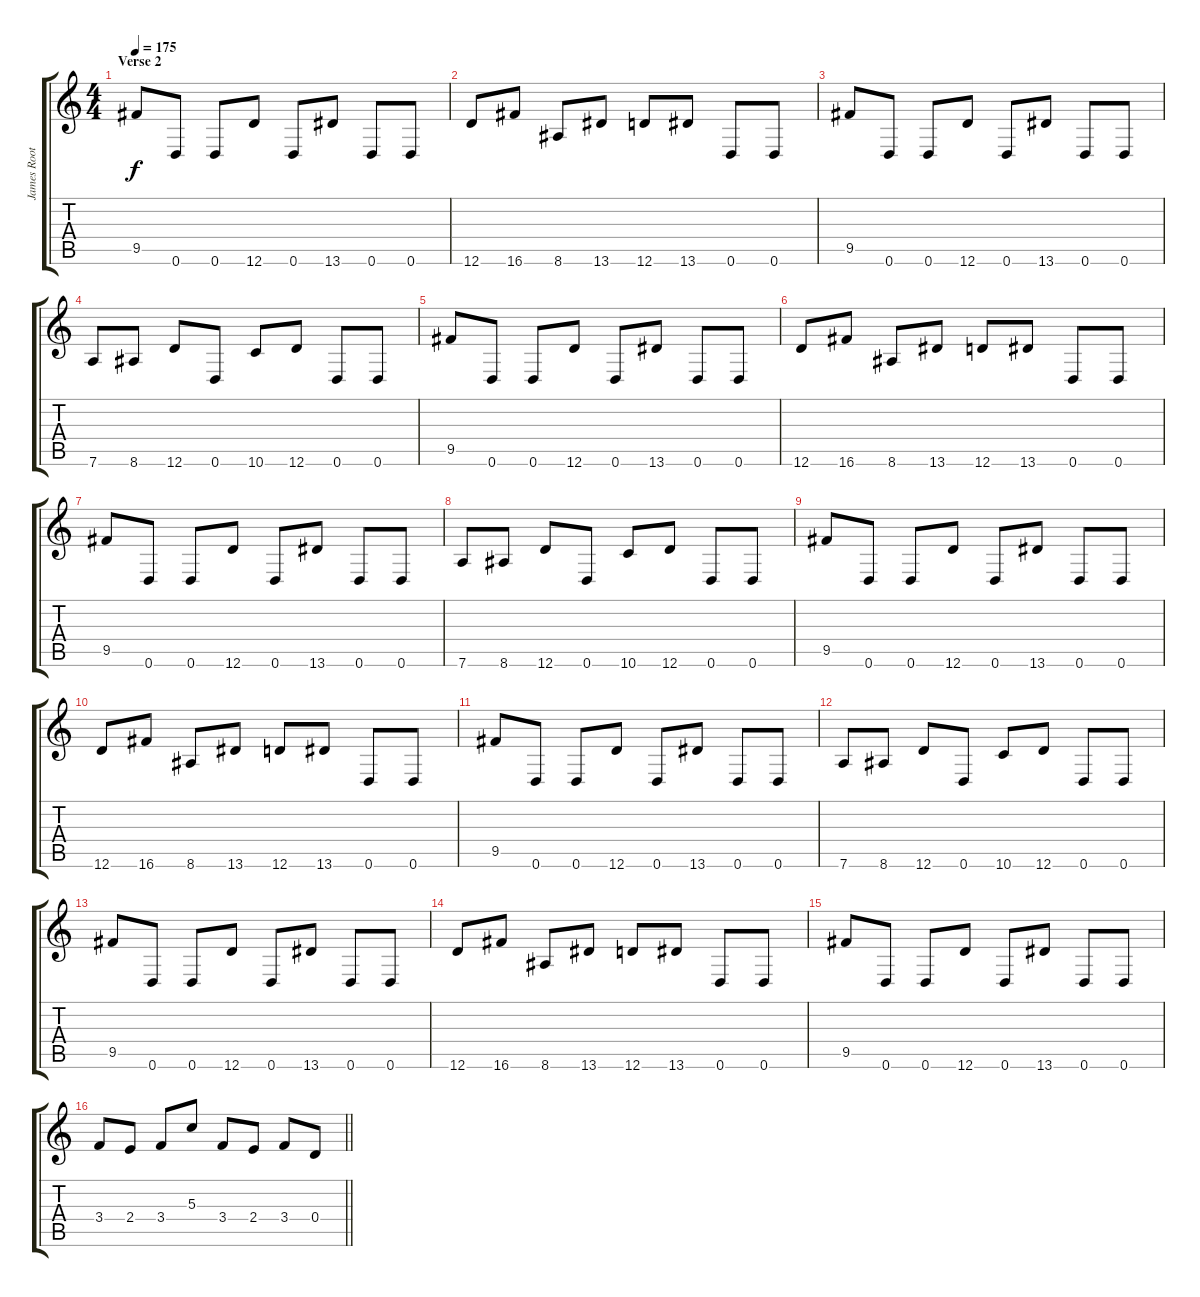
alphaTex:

\track ("James Root" "James Root") {instrument distortionguitar}
\staff {score tabs}
\tuning (E4 B3 G3 D3 A2 D2) {hide}
\ts (4 4)
\section ("" "Verse 2")
\tempo 175
\clef g2
\ks c
9.5.8{dy f} 0.6.8 0.6.8 12.6.8 0.6.8 13.6.8 0.6.8 0.6.8 |
12.6.8 16.6.8 8.6.8 13.6.8 12.6.8 13.6.8 0.6.8 0.6.8 |
9.5.8 0.6.8 0.6.8 12.6.8 0.6.8 13.6.8 0.6.8 0.6.8 |
7.6.8 8.6.8 12.6.8 0.6.8 10.6.8 12.6.8 0.6.8 0.6.8 |
9.5.8 0.6.8 0.6.8 12.6.8 0.6.8 13.6.8 0.6.8 0.6.8 |
12.6.8 16.6.8 8.6.8 13.6.8 12.6.8 13.6.8 0.6.8 0.6.8 |
9.5.8 0.6.8 0.6.8 12.6.8 0.6.8 13.6.8 0.6.8 0.6.8 |
7.6.8 8.6.8 12.6.8 0.6.8 10.6.8 12.6.8 0.6.8 0.6.8 |
9.5.8 0.6.8 0.6.8 12.6.8 0.6.8 13.6.8 0.6.8 0.6.8 |
12.6.8 16.6.8 8.6.8 13.6.8 12.6.8 13.6.8 0.6.8 0.6.8 |
9.5.8 0.6.8 0.6.8 12.6.8 0.6.8 13.6.8 0.6.8 0.6.8 |
7.6.8 8.6.8 12.6.8 0.6.8 10.6.8 12.6.8 0.6.8 0.6.8 |
9.5.8 0.6.8 0.6.8 12.6.8 0.6.8 13.6.8 0.6.8 0.6.8 |
12.6.8 16.6.8 8.6.8 13.6.8 12.6.8 13.6.8 0.6.8 0.6.8 |
9.5.8 0.6.8 0.6.8 12.6.8 0.6.8 13.6.8 0.6.8 0.6.8 |
\barLineRight lightlight
3.4.8 2.4.8 3.4.8 5.3.8 3.4.8 2.4.8 3.4.8 0.4.8
